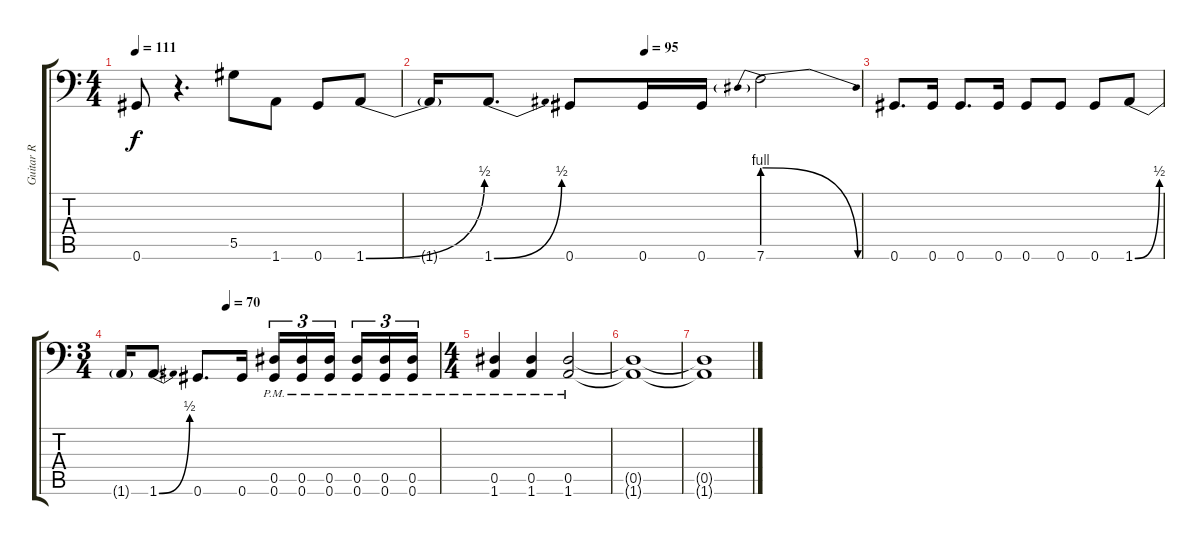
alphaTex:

\track ("Guitar R" "Guitar R") {instrument distortionguitar}
\staff {score tabs}
\tuning (Bb3 F3 Db3 Ab2 Eb2 Ab1) {hide}
\ts (4 4)
\tempo 111
\clef f4
\ks c
0.6.8{dy f} r.4{d} 5.5.8 1.6.8 0.6.8 1.6{be (bend 0 0 60 2)}.8 |
\tempo (95 0.5)
1.6{t}.16 1.6{be (bend 0 0 60 2)}.8{d} 0.6.8 0.6.16 0.6.16 7.6{be (prebendrelease 0 4 60 0)}.2 |
0.6.8{d} 0.6.16 0.6.8{d} 0.6.16 0.6.8 0.6.8 0.6.8 1.6{be (bend 0 0 60 2)}.8 |
\ts (3 4)
\tempo (70 0.3333333333333333)
1.6{t}.16 1.6{be (bend 0 0 60 2)}.8{d} 0.6.8{d} 0.6.16 (0.5{pm} 0.6{pm}).16{tu (3 2)} (0.5{pm} 0.6{pm}).16{tu (3 2)} (0.5{pm} 0.6{pm}).16{tu (3 2) beam splitsecondary} (0.5{pm} 0.6{pm}).16{tu (3 2)} (0.5{pm} 0.6{pm}).16{tu (3 2)} (0.5{pm} 0.6{pm}).16{tu (3 2)} |
\ts (4 4)
(0.5{pm} 1.6{pm}).4 (0.5{pm} 1.6{pm}).4 (0.5{pm} 1.6{pm}).2 |
(0.5{t} 1.6{t}).1{volume 0} |
(0.5{t} 1.6{t}).1
